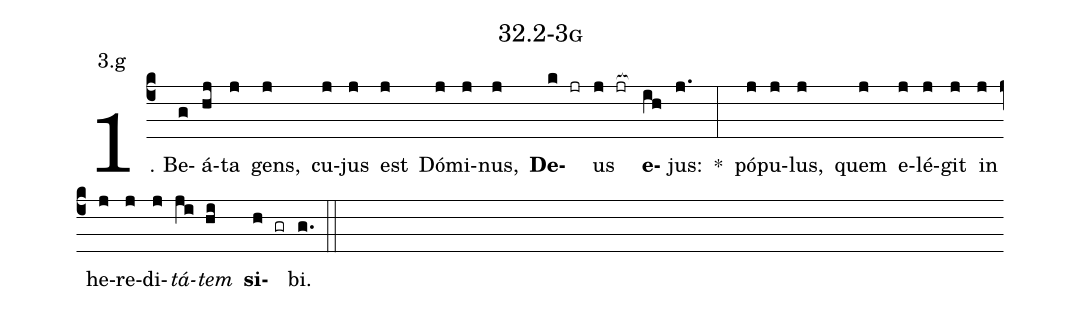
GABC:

name: 32.2-3g;
annotation: 3.g;
%%
(c4)1. Be(g)á(hj)ta(j) gens,(j) cu(j)jus(j) est(j) Dó(j)mi(j)nus,(j) <b>De</b>(k jr)us(j jr[ocb:1{]) <b>e</b>(ih[ocb:0}])jus:(j.) *(:) pó(j)pu(j)lus,(j) quem(j) e(j)lé(j)git(j) in(j) he(j)re(j)di(j)<i>tá</i>(ji)<i>tem</i>(hi) <b>si</b>(h gr)bi.(g.) (::)
